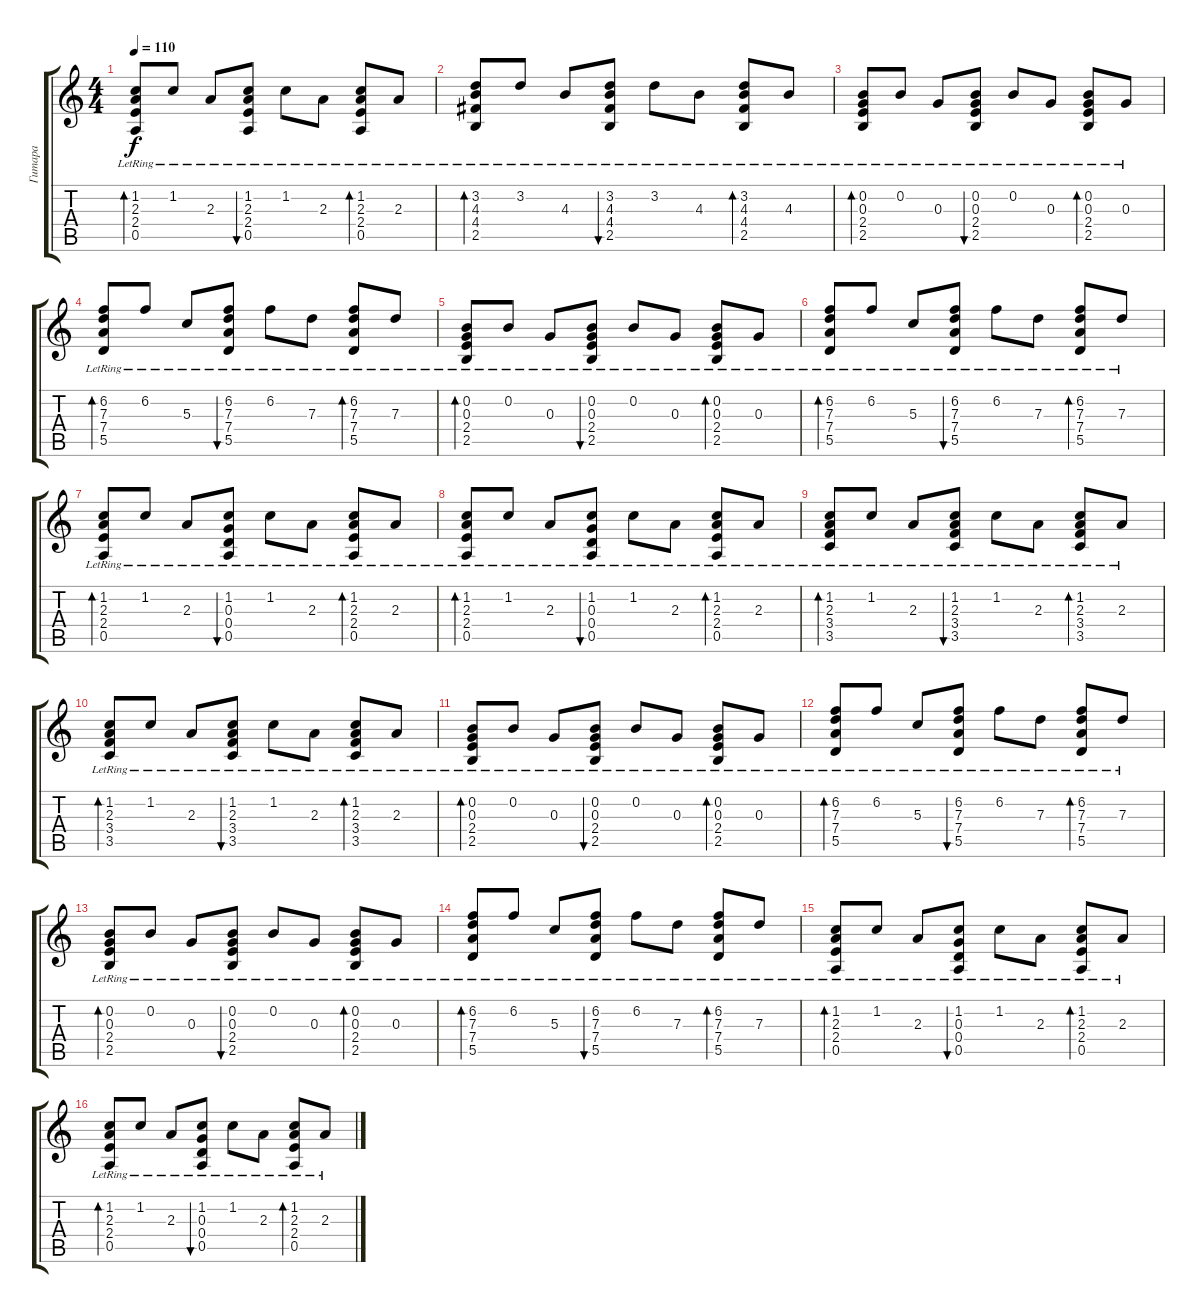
\track ("Гитара" "Гитара") {instrument electricguitarclean}
\staff {score tabs}
\tuning (E4 B3 G3 D3 A2 E2) {hide}
\ts (4 4)
\tempo 110
\clef g2
\ks c
(1.2{lr} 2.3{lr} 2.4{lr} 0.5{lr}).8{bd 60 dy f} 1.2{lr}.8 2.3{lr}.8 (1.2 2.3 2.4{lr} 0.5).8{bu 240} 1.2{lr}.8 2.3{lr}.8 (1.2 2.3 2.4{lr} 0.5).8{bd 240} 2.3{lr}.8 |
(3.2{lr} 4.3{lr} 4.4{lr} 2.5{lr}).8{bd 60} 3.2{lr}.8 4.3{lr}.8 (3.2 4.3 4.4{lr} 2.5).8{bu 240} 3.2{lr}.8 4.3{lr}.8 (3.2 4.3 4.4{lr} 2.5).8{bd 240} 4.3{lr}.8 |
(0.2{lr} 0.3{lr} 2.4{lr} 2.5{lr}).8{bd 60} 0.2{lr}.8 0.3{lr}.8 (0.2 0.3 2.4{lr} 2.5).8{bu 240} 0.2{lr}.8 0.3{lr}.8 (0.2 0.3 2.4{lr} 2.5).8{bd 240} 0.3{lr}.8 |
(6.2{lr} 7.3{lr} 7.4{lr} 5.5).8{bd 60} 6.2{lr}.8 5.3{lr}.8 (6.2 7.3 7.4{lr} 5.5).8{bu 240} 6.2{lr}.8 7.3{lr}.8 (6.2 7.3 7.4{lr} 5.5).8{bd 240} 7.3{lr}.8 |
(0.2{lr} 0.3{lr} 2.4{lr} 2.5{lr}).8{bd 60} 0.2{lr}.8 0.3{lr}.8 (0.2 0.3 2.4{lr} 2.5).8{bu 240} 0.2{lr}.8 0.3{lr}.8 (0.2 0.3 2.4{lr} 2.5).8{bd 240} 0.3{lr}.8 |
(6.2{lr} 7.3{lr} 7.4{lr} 5.5).8{bd 60} 6.2{lr}.8 5.3{lr}.8 (6.2 7.3 7.4{lr} 5.5).8{bu 240} 6.2{lr}.8 7.3{lr}.8 (6.2 7.3 7.4{lr} 5.5).8{bd 240} 7.3{lr}.8 |
(1.2{lr} 2.3{lr} 2.4{lr} 0.5{lr}).8{bd 60} 1.2{lr}.8 2.3{lr}.8 (1.2 0.3 0.4{lr} 0.5).8{bu 240} 1.2{lr}.8 2.3{lr}.8 (1.2 2.3 2.4{lr} 0.5).8{bd 240} 2.3{lr}.8 |
(1.2{lr} 2.3{lr} 2.4{lr} 0.5{lr}).8{bd 60} 1.2{lr}.8 2.3{lr}.8 (1.2 0.3 0.4{lr} 0.5).8{bu 240} 1.2{lr}.8 2.3{lr}.8 (1.2 2.3 2.4{lr} 0.5).8{bd 240} 2.3{lr}.8 |
(1.2{lr} 2.3{lr} 3.4{lr} 3.5{lr}).8{bd 60} 1.2{lr}.8 2.3{lr}.8 (1.2 2.3 3.4{lr} 3.5).8{bu 240} 1.2{lr}.8 2.3{lr}.8 (1.2 2.3 3.4{lr} 3.5).8{bd 240} 2.3{lr}.8 |
(1.2{lr} 2.3{lr} 3.4{lr} 3.5{lr}).8{bd 60} 1.2{lr}.8 2.3{lr}.8 (1.2 2.3 3.4{lr} 3.5).8{bu 240} 1.2{lr}.8 2.3{lr}.8 (1.2 2.3 3.4{lr} 3.5).8{bd 240} 2.3{lr}.8 |
(0.2{lr} 0.3{lr} 2.4{lr} 2.5{lr}).8{bd 60} 0.2{lr}.8 0.3{lr}.8 (0.2 0.3 2.4{lr} 2.5).8{bu 240} 0.2{lr}.8 0.3{lr}.8 (0.2 0.3 2.4{lr} 2.5).8{bd 240} 0.3{lr}.8 |
(6.2{lr} 7.3{lr} 7.4{lr} 5.5).8{bd 60} 6.2{lr}.8 5.3{lr}.8 (6.2 7.3 7.4{lr} 5.5).8{bu 240} 6.2{lr}.8 7.3{lr}.8 (6.2 7.3 7.4{lr} 5.5).8{bd 240} 7.3{lr}.8 |
(0.2{lr} 0.3{lr} 2.4{lr} 2.5{lr}).8{bd 60} 0.2{lr}.8 0.3{lr}.8 (0.2 0.3 2.4{lr} 2.5).8{bu 240} 0.2{lr}.8 0.3{lr}.8 (0.2 0.3 2.4{lr} 2.5).8{bd 240} 0.3{lr}.8 |
(6.2{lr} 7.3{lr} 7.4{lr} 5.5).8{bd 60} 6.2{lr}.8 5.3{lr}.8 (6.2 7.3 7.4{lr} 5.5).8{bu 240} 6.2{lr}.8 7.3{lr}.8 (6.2 7.3 7.4{lr} 5.5).8{bd 240} 7.3{lr}.8 |
(1.2{lr} 2.3{lr} 2.4{lr} 0.5{lr}).8{bd 60} 1.2{lr}.8 2.3{lr}.8 (1.2 0.3 0.4{lr} 0.5).8{bu 240} 1.2{lr}.8 2.3{lr}.8 (1.2 2.3 2.4{lr} 0.5).8{bd 240} 2.3{lr}.8 |
(1.2{lr} 2.3{lr} 2.4{lr} 0.5{lr}).8{bd 60} 1.2{lr}.8 2.3{lr}.8 (1.2 0.3 0.4{lr} 0.5).8{bu 240} 1.2{lr}.8 2.3{lr}.8 (1.2 2.3 2.4{lr} 0.5).8{bd 240} 2.3{lr}.8
